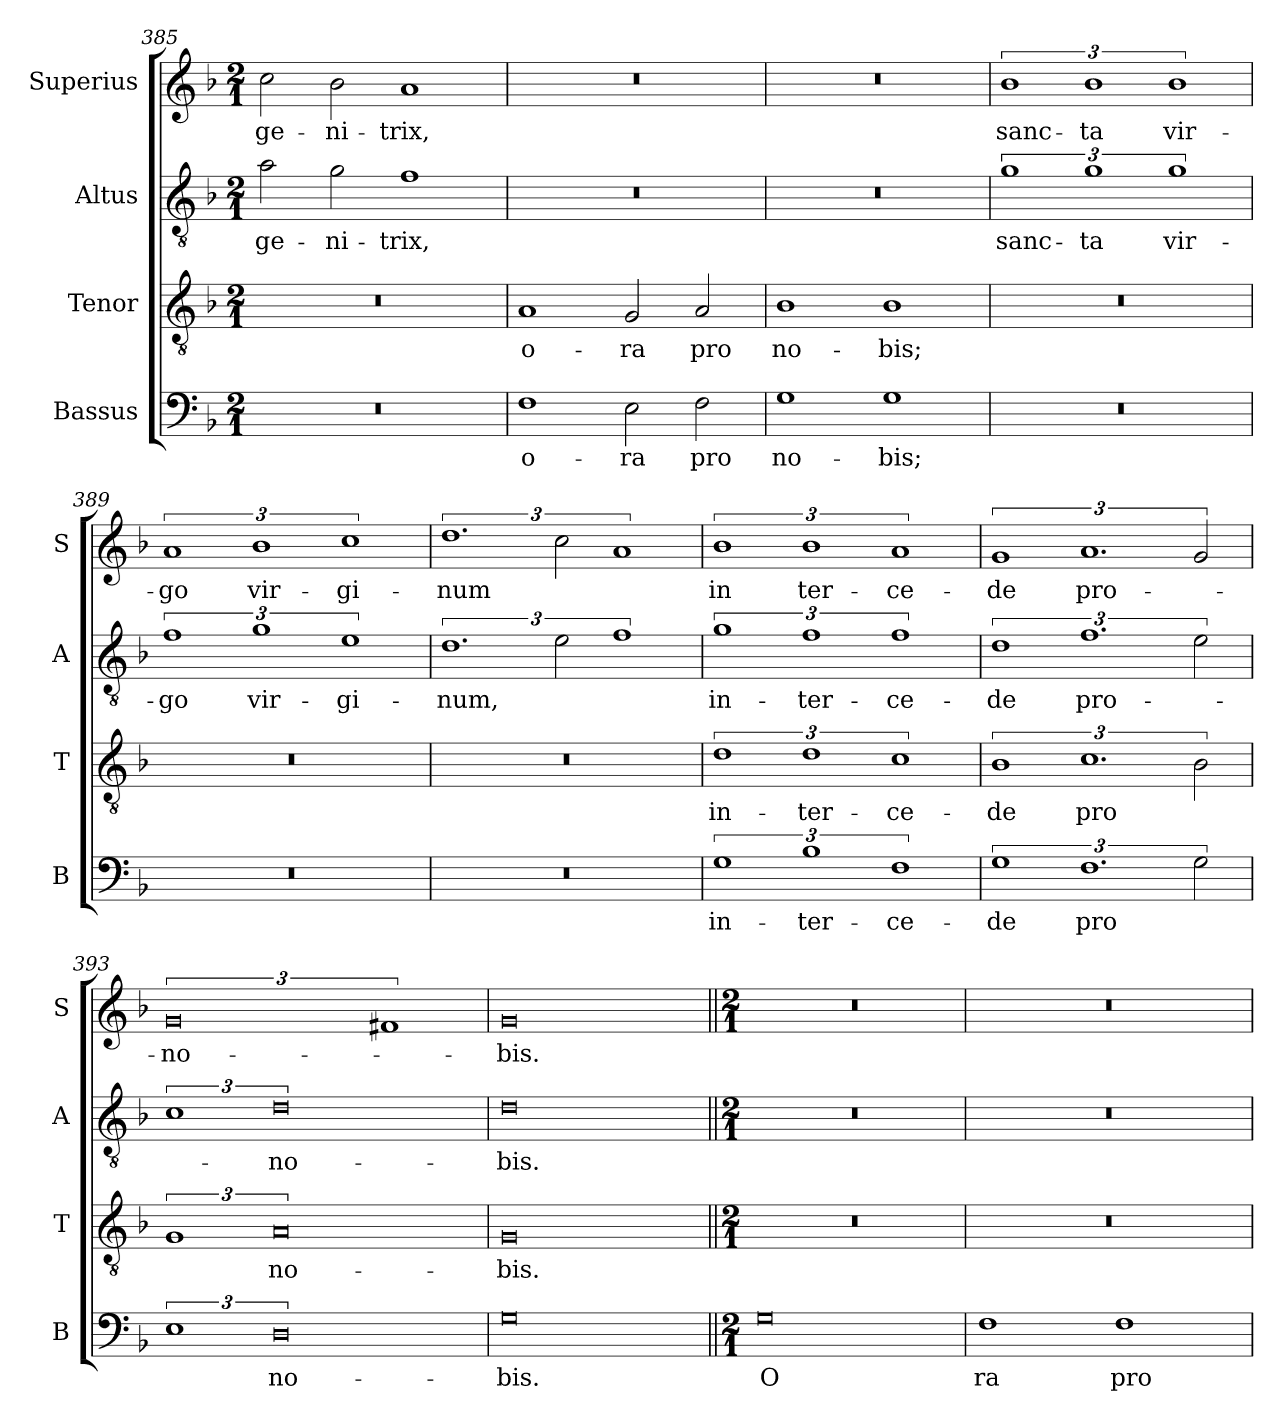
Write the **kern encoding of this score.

**kern	**text	**kern	**text	**kern	**text	**kern	**text
*part4	*part4	*part3	*part3	*part2	*part2	*part1	*part1
*staff4	*staff4	*staff3	*staff3	*staff2	*staff2	*staff1	*staff1
*I"Bassus	*	*I"Tenor	*	*I"Altus	*	*I"Superius	*
*I'B	*	*I'T	*	*I'A	*	*I'S	*
*clefF4	*	*clefGv2	*	*clefGv2	*	*clefG2	*
*k[b-]	*	*k[b-]	*	*k[b-]	*	*k[b-]	*
*M2/1	*	*M2/1	*	*M2/1	*	*M2/1	*
=385	=385	=385	=385	=385	=385	=385	=385
0r	.	0r	.	2a\	ge-	2cc\	ge-
.	.	.	.	2g\	-ni-	2b-\	-ni-
.	.	.	.	1f	-trix,	1a	-trix,
=386	=386	=386	=386	=386	=386	=386	=386
1F	o-	1A	o-	0r	.	0r	.
2E\	-ra	2G/	-ra	.	.	.	.
2F\	pro	2A/	pro	.	.	.	.
=387	=387	=387	=387	=387	=387	=387	=387
1G	no-	1B-	no-	0r	.	0r	.
1G	-bis;	1B-	-bis;	.	.	.	.
=388	=388	=388	=388	=388	=388	=388	=388
0r	.	0r	.	3%2g	sanc-	3%2b-	sanc-
.	.	.	.	3%2g	-ta	3%2b-	-ta
.	.	.	.	3%2g	vir-	3%2b-	vir-
=389	=389	=389	=389	=389	=389	=389	=389
0r	.	0r	.	3%2f	-go	3%2a	-go
.	.	.	.	3%2g	vir-	3%2b-	vir-
.	.	.	.	3%2e	-gi-	3%2cc	-gi-
=390	=390	=390	=390	=390	=390	=390	=390
0r	.	0r	.	3%2.d	-num,	3%2.dd	-num
.	.	.	.	3e\	.	3cc\	.
.	.	.	.	3%2f	.	3%2a	.
=391	=391	=391	=391	=391	=391	=391	=391
3%2G	in-	3%2d	in-	3%2g	in-	3%2b-	in
3%2B-	-ter-	3%2d	-ter-	3%2f	-ter-	3%2b-	-ter-
3%2F	-ce-	3%2c	-ce-	3%2f	-ce-	3%2a	-ce-
=392	=392	=392	=392	=392	=392	=392	=392
3%2G	-de	3%2B-	-de	3%2d	-de	3%2g	-de
3%2.F	pro	3%2.c	pro	3%2.f	pro-	3%2.a	pro-
3G\	.	3B-\	.	3e\	.	3g/	.
=393	=393	=393	=393	=393	=393	=393	=393
3%2E	.	3%2G	.	3%2c	.	3%4g	no-
3%4D	no-	3%4A	no-	3%4d	no-	.	.
.	.	.	.	.	.	3%2f#X	.
=394	=394	=394	=394	=394	=394	=394	=394
0G	-bis.	0G	-bis.	0d	-bis.	0g	-bis.
!!LO:LB:g=z
=395||	=395||	=395||	=395||	=395||	=395||	=395||	=395||
*M2/1	*	*M2/1	*	*M2/1	*	*M2/1	*
0G	O	0r	.	0r	.	0r	.
=396	=396	=396	=396	=396	=396	=396	=396
1F	-ra	0r	.	0r	.	0r	.
1F	pro	.	.	.	.	.	.
=	=	=	=	=	=	=	=
*-	*-	*-	*-	*-	*-	*-	*-
